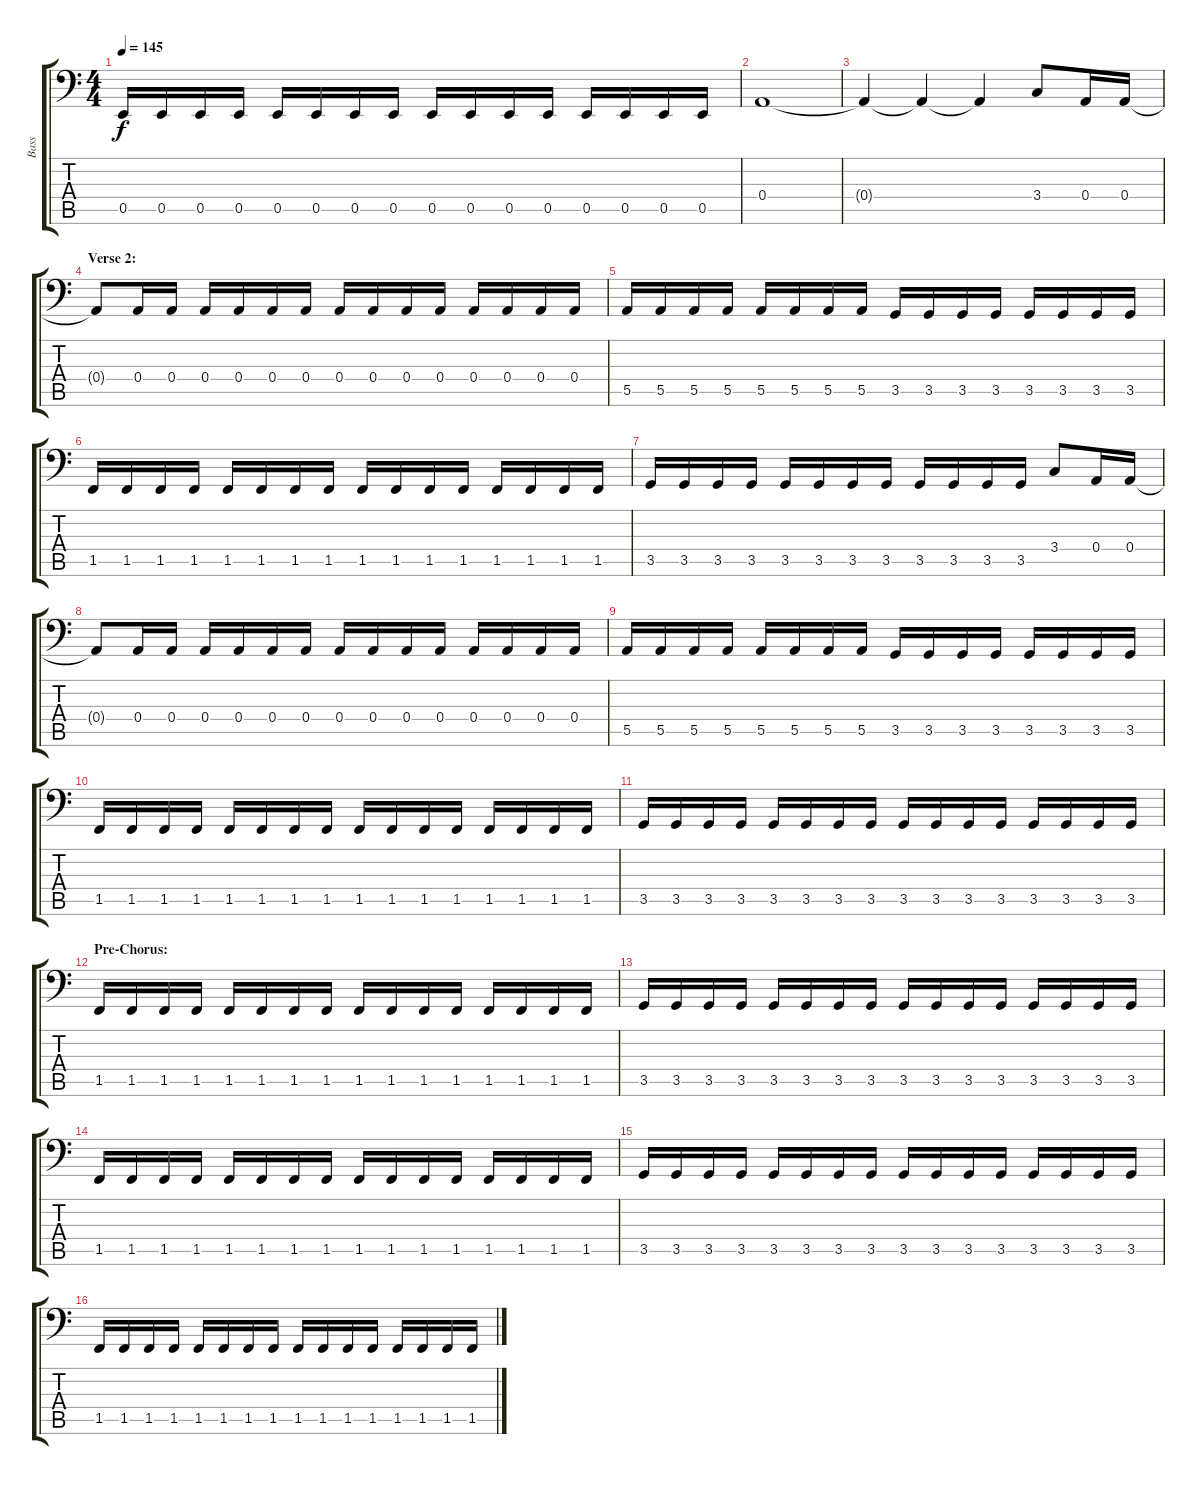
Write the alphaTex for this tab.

\track ("Bass" "Bass") {instrument electricbassfinger}
\staff {score tabs}
\tuning (C3 G2 D2 A1 E1 B0) {hide}
\ts (4 4)
\tempo 145
\clef f4
\ks c
0.5.16{dy f} 0.5.16 0.5.16 0.5.16 0.5.16 0.5.16 0.5.16 0.5.16 0.5.16 0.5.16 0.5.16 0.5.16 0.5.16 0.5.16 0.5.16 0.5.16 |
0.4.1 |
0.4{t}.4 0.4{t}.4 0.4{t}.4 3.4.8 0.4.16 0.4.16 |
\section ("" "Verse 2:")
0.4{t}.8 0.4.16 0.4.16 0.4.16 0.4.16 0.4.16 0.4.16 0.4.16 0.4.16 0.4.16 0.4.16 0.4.16 0.4.16 0.4.16 0.4.16 |
5.5.16 5.5.16 5.5.16 5.5.16 5.5.16 5.5.16 5.5.16 5.5.16 3.5.16 3.5.16 3.5.16 3.5.16 3.5.16 3.5.16 3.5.16 3.5.16 |
1.5.16 1.5.16 1.5.16 1.5.16 1.5.16 1.5.16 1.5.16 1.5.16 1.5.16 1.5.16 1.5.16 1.5.16 1.5.16 1.5.16 1.5.16 1.5.16 |
3.5.16 3.5.16 3.5.16 3.5.16 3.5.16 3.5.16 3.5.16 3.5.16 3.5.16 3.5.16 3.5.16 3.5.16 3.4.8 0.4.16 0.4.16 |
0.4{t}.8 0.4.16 0.4.16 0.4.16 0.4.16 0.4.16 0.4.16 0.4.16 0.4.16 0.4.16 0.4.16 0.4.16 0.4.16 0.4.16 0.4.16 |
5.5.16 5.5.16 5.5.16 5.5.16 5.5.16 5.5.16 5.5.16 5.5.16 3.5.16 3.5.16 3.5.16 3.5.16 3.5.16 3.5.16 3.5.16 3.5.16 |
1.5.16 1.5.16 1.5.16 1.5.16 1.5.16 1.5.16 1.5.16 1.5.16 1.5.16 1.5.16 1.5.16 1.5.16 1.5.16 1.5.16 1.5.16 1.5.16 |
3.5.16 3.5.16 3.5.16 3.5.16 3.5.16 3.5.16 3.5.16 3.5.16 3.5.16 3.5.16 3.5.16 3.5.16 3.5.16 3.5.16 3.5.16 3.5.16 |
\section ("" "Pre-Chorus:")
1.5.16 1.5.16 1.5.16 1.5.16 1.5.16 1.5.16 1.5.16 1.5.16 1.5.16 1.5.16 1.5.16 1.5.16 1.5.16 1.5.16 1.5.16 1.5.16 |
3.5.16 3.5.16 3.5.16 3.5.16 3.5.16 3.5.16 3.5.16 3.5.16 3.5.16 3.5.16 3.5.16 3.5.16 3.5.16 3.5.16 3.5.16 3.5.16 |
1.5.16 1.5.16 1.5.16 1.5.16 1.5.16 1.5.16 1.5.16 1.5.16 1.5.16 1.5.16 1.5.16 1.5.16 1.5.16 1.5.16 1.5.16 1.5.16 |
3.5.16 3.5.16 3.5.16 3.5.16 3.5.16 3.5.16 3.5.16 3.5.16 3.5.16 3.5.16 3.5.16 3.5.16 3.5.16 3.5.16 3.5.16 3.5.16 |
1.5.16 1.5.16 1.5.16 1.5.16 1.5.16 1.5.16 1.5.16 1.5.16 1.5.16 1.5.16 1.5.16 1.5.16 1.5.16 1.5.16 1.5.16 1.5.16
